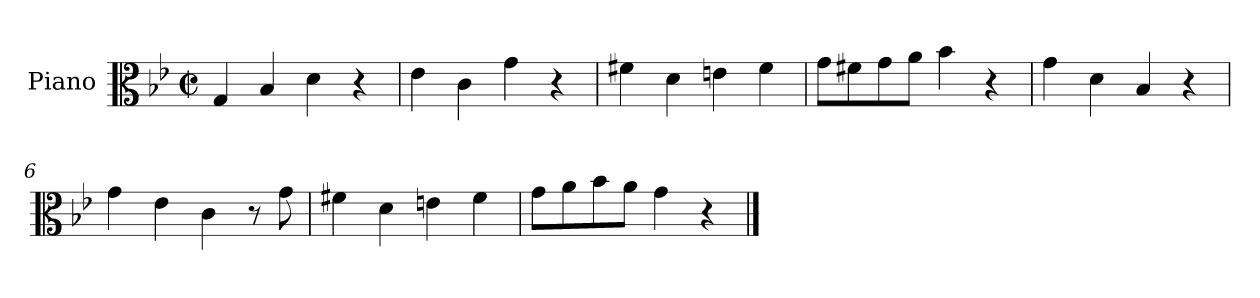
**kern
*part1
*staff1
*I"Piano
*I'Pno
*clefC3
*k[b-e-]
*g:
*M2/2
*met(c|)
=1
4G/
4B-/
4d\
4r
=2
4e-\
4c\
4g\
4r
=3
4f#X\
4d\
4en\
4f#\
=4
8g\L
8f#X\
8g\
8a\J
4b-\
4r
=5
4g\
4d\
4B-/
4r
=6
4g\
4e-\
4c\
8r
8g\
=7
4f#X\
4d\
4en\
4f#\
=8
8g\L
8a\
8b-\
8a\J
4g\
4r
==
*-
